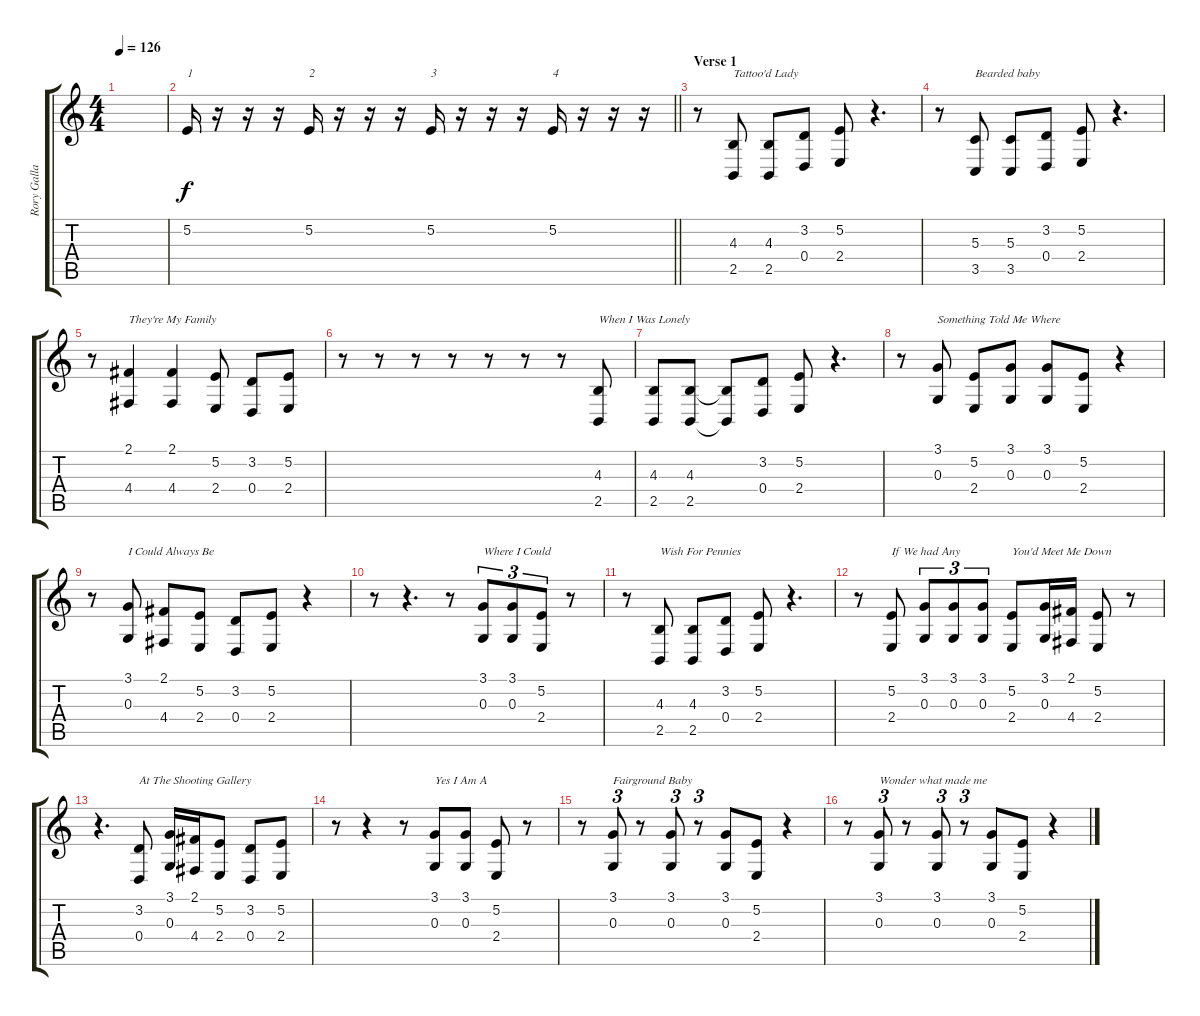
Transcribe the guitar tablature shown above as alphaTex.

\track ("Rory Gallagher Vocals" "Rory Galla") {instrument sopranosax}
\staff {score tabs}
\tuning (E4 B3 G3 D3 A2 E2) {hide}
\ts (4 4)
\tempo 126
\clef g2
\ks c
|
\barLineRight lightlight
5.2.16{txt "1"} r.16 r.16 r.16 5.2.16{txt "2"} r.16 r.16 r.16 5.2.16{txt "3"} r.16 r.16 r.16 5.2.16{txt "4"} r.16 r.16 r.16 |
\section ("" "Verse 1")
r.8 (4.3 2.5).8{txt "Tattoo'd Lady" dy f} (4.3 2.5).8 (3.2 0.4).8 (5.2 2.4).8 r.4{d} |
r.8 (5.3 3.5).8{txt "Bearded baby"} (5.3 3.5).8 (3.2 0.4).8 (5.2 2.4).8 r.4{d} |
r.8 (2.1 4.4).4{txt "They're My Family"} (2.1 4.4).4 (5.2 2.4).8 (3.2 0.4).8 (5.2 2.4).8 |
r.8 r.8 r.8 r.8 r.8 r.8 r.8 (4.3 2.5).8{txt "When I Was Lonely"} |
(4.3 2.5).8 (4.3 2.5).8 (4.3{t} 2.5{t}).8 (3.2 0.4).8 (5.2 2.4).8 r.4{d} |
r.8 (3.1 0.3).8{txt "Something Told Me Where"} (5.2 2.4).8 (3.1 0.3).8 (3.1 0.3).8 (5.2 2.4).8 r.4 |
r.8 (3.1 0.3).8{txt "I Could Always Be"} (2.1 4.4).8 (5.2 2.4).8 (3.2 0.4).8 (5.2 2.4).8 r.4 |
r.8 r.4{d} r.8 (3.1 0.3).8{tu (3 2) txt "Where I Could"} (3.1 0.3).8{tu (3 2)} (5.2 2.4).8{tu (3 2)} r.8 |
r.8 (4.3 2.5).8{txt "Wish For Pennies"} (4.3 2.5).8 (3.2 0.4).8 (5.2 2.4).8 r.4{d} |
r.8 (5.2 2.4).8{txt "If We had Any"} (3.1 0.3).8{tu (3 2)} (3.1 0.3).8{tu (3 2)} (3.1 0.3).8{tu (3 2)} (5.2 2.4).8{txt "You'd Meet Me Down"} (3.1 0.3).16 (2.1 4.4).16 (5.2 2.4).8 r.8 |
r.4{d} (3.2 0.4).8{txt "At The Shooting Gallery"} (3.1 0.3).16 (2.1 4.4).16 (5.2 2.4).8 (3.2 0.4).8 (5.2 2.4).8 |
r.8 r.4 r.8 (3.1 0.3).8{txt "Yes I Am A"} (3.1 0.3).8 (5.2 2.4).8 r.8 |
r.8 (3.1 0.3).8{tu (3 2) txt "Fairground Baby"} r.8 (3.1 0.3).8{tu (3 2)} r.8{tu (3 2)} (3.1 0.3).8 (5.2 2.4).8 r.4 |
r.8 (3.1 0.3).8{tu (3 2) txt "Wonder what made me"} r.8 (3.1 0.3).8{tu (3 2)} r.8{tu (3 2)} (3.1 0.3).8 (5.2 2.4).8 r.4
